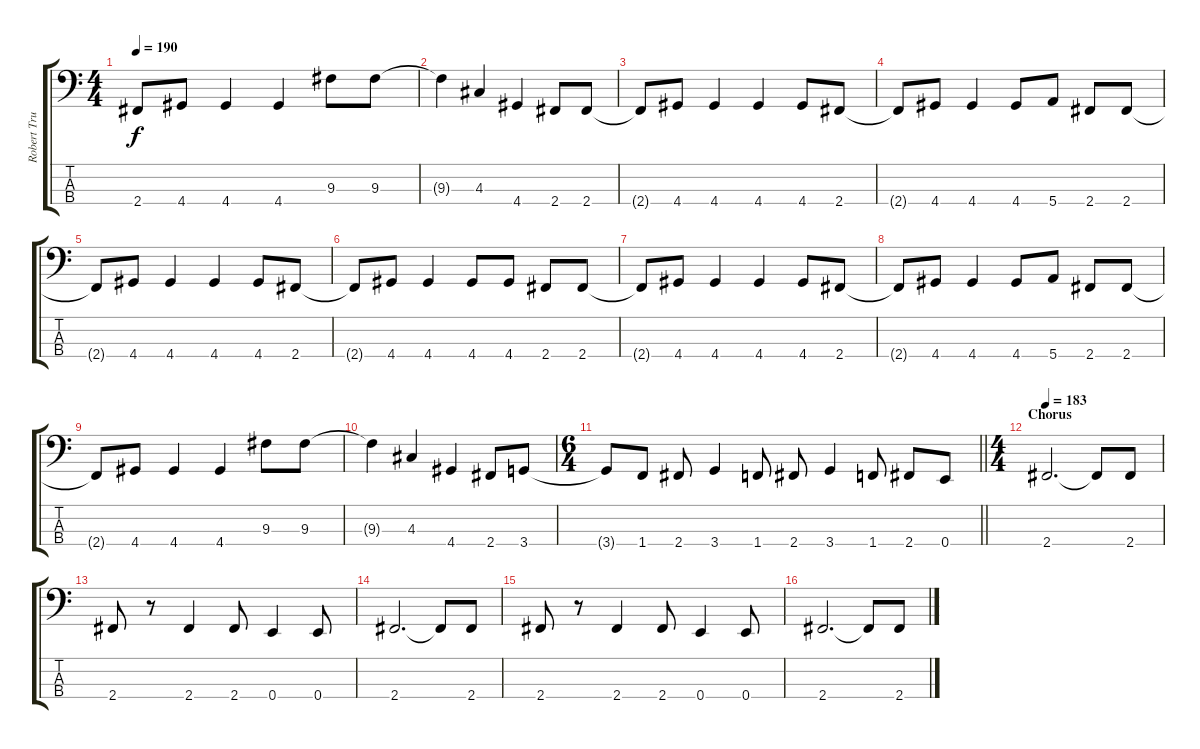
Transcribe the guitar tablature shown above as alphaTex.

\track ("Robert Trujilo" "Robert Tru") {instrument electricbassfinger}
\staff {score tabs}
\tuning (G2 D2 A1 E1) {hide}
\ts (4 4)
\tempo 190
\clef f4
\ks c
2.4{t}.8{dy f} 4.4.8 4.4.4 4.4.4 9.3.8 9.3.8 |
9.3{t}.4 4.3.4 4.4.4 2.4.8 2.4.8 |
2.4{t}.8 4.4.8 4.4.4 4.4.4 4.4.8 2.4.8 |
2.4{t}.8 4.4.8 4.4.4 4.4.8 5.4.8 2.4.8 2.4.8 |
2.4{t}.8 4.4.8 4.4.4 4.4.4 4.4.8 2.4.8 |
2.4{t}.8 4.4.8 4.4.4 4.4.8 4.4.8 2.4.8 2.4.8 |
2.4{t}.8 4.4.8 4.4.4 4.4.4 4.4.8 2.4.8 |
2.4{t}.8 4.4.8 4.4.4 4.4.8 5.4.8 2.4.8 2.4.8 |
2.4{t}.8 4.4.8 4.4.4 4.4.4 9.3.8 9.3.8 |
9.3{t}.4 4.3.4 4.4.4 2.4.8 3.4.8 |
\ts (6 4)
\barLineRight lightlight
3.4{t}.8 1.4.8 2.4.8 3.4.4 1.4.8 2.4.8 3.4.4 1.4.8 2.4.8 0.4.8 |
\ts (4 4)
\section ("" "Chorus")
\tempo 183
2.4.2{d} 2.4{t}.8 2.4.8 |
2.4.8 r.8 2.4.4 2.4.8 0.4.4 0.4.8 |
2.4.2{d} 2.4{t}.8 2.4.8 |
2.4.8 r.8 2.4.4 2.4.8 0.4.4 0.4.8 |
2.4.2{d} 2.4{t}.8 2.4.8
